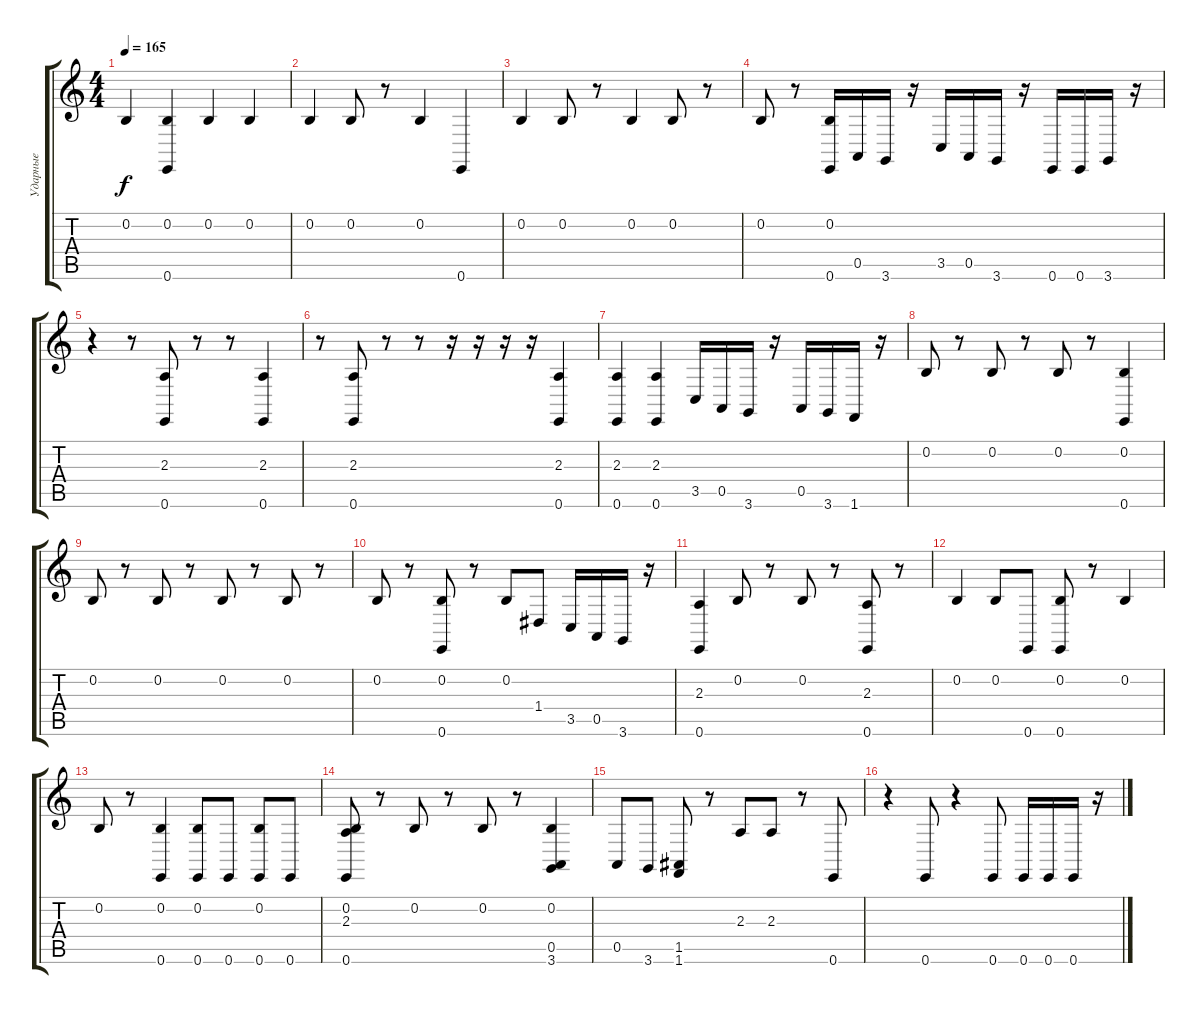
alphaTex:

\track ("Ударные" "Ударные") {instrument acousticgrandpiano}
\staff {score tabs}
\tuning (E4 B3 G3 D3 A2 E2) {hide}
\ts (4 4)
\tempo 165
\clef g2
\ks c
0.2.4{dy f} (0.2 0.6).4 0.2.4 0.2.4 |
0.2.4 0.2.8 r.8 0.2.4 0.6.4 |
0.2.4 0.2.8 r.8 0.2.4 0.2.8 r.8 |
0.2.8 r.8 (0.2 0.6).16 0.5.16 3.6.16 r.16 3.5.16 0.5.16 3.6.16 r.16 0.6.16 0.6.16 3.6.16 r.16 |
r.4 r.8 (2.3 0.6).8 r.8 r.8 (2.3 0.6).4 |
r.8 (2.3 0.6).8 r.8 r.8 r.16 r.16 r.16 r.16 (2.3 0.6).4 |
(2.3 0.6).4 (2.3 0.6).4 3.5.16 0.5.16 3.6.16 r.16 0.5.16 3.6.16 1.6.16 r.16 |
0.2.8 r.8 0.2.8 r.8 0.2.8 r.8 (0.2 0.6).4 |
0.2.8 r.8 0.2.8 r.8 0.2.8 r.8 0.2.8 r.8 |
0.2.8 r.8 (0.2 0.6).8 r.8 0.2.8 1.4.8 3.5.16 0.5.16 3.6.16 r.16 |
(2.3 0.6).4 0.2.8 r.8 0.2.8 r.8 (2.3 0.6).8 r.8 |
0.2.4 0.2.8 0.6.8 (0.2 0.6).8 r.8 0.2.4 |
0.2.8 r.8 (0.2 0.6).4 (0.2 0.6).8 0.6.8 (0.2 0.6).8 0.6.8 |
(0.2 2.3 0.6).8 r.8 0.2.8 r.8 0.2.8 r.8 (0.2 0.5 3.6).4 |
0.5.8 3.6.8 (1.5 1.6).8 r.8 2.3.8 2.3.8 r.8 0.6.8 |
r.4 0.6.8 r.4 0.6.8 0.6.16 0.6.16 0.6.16 r.16
